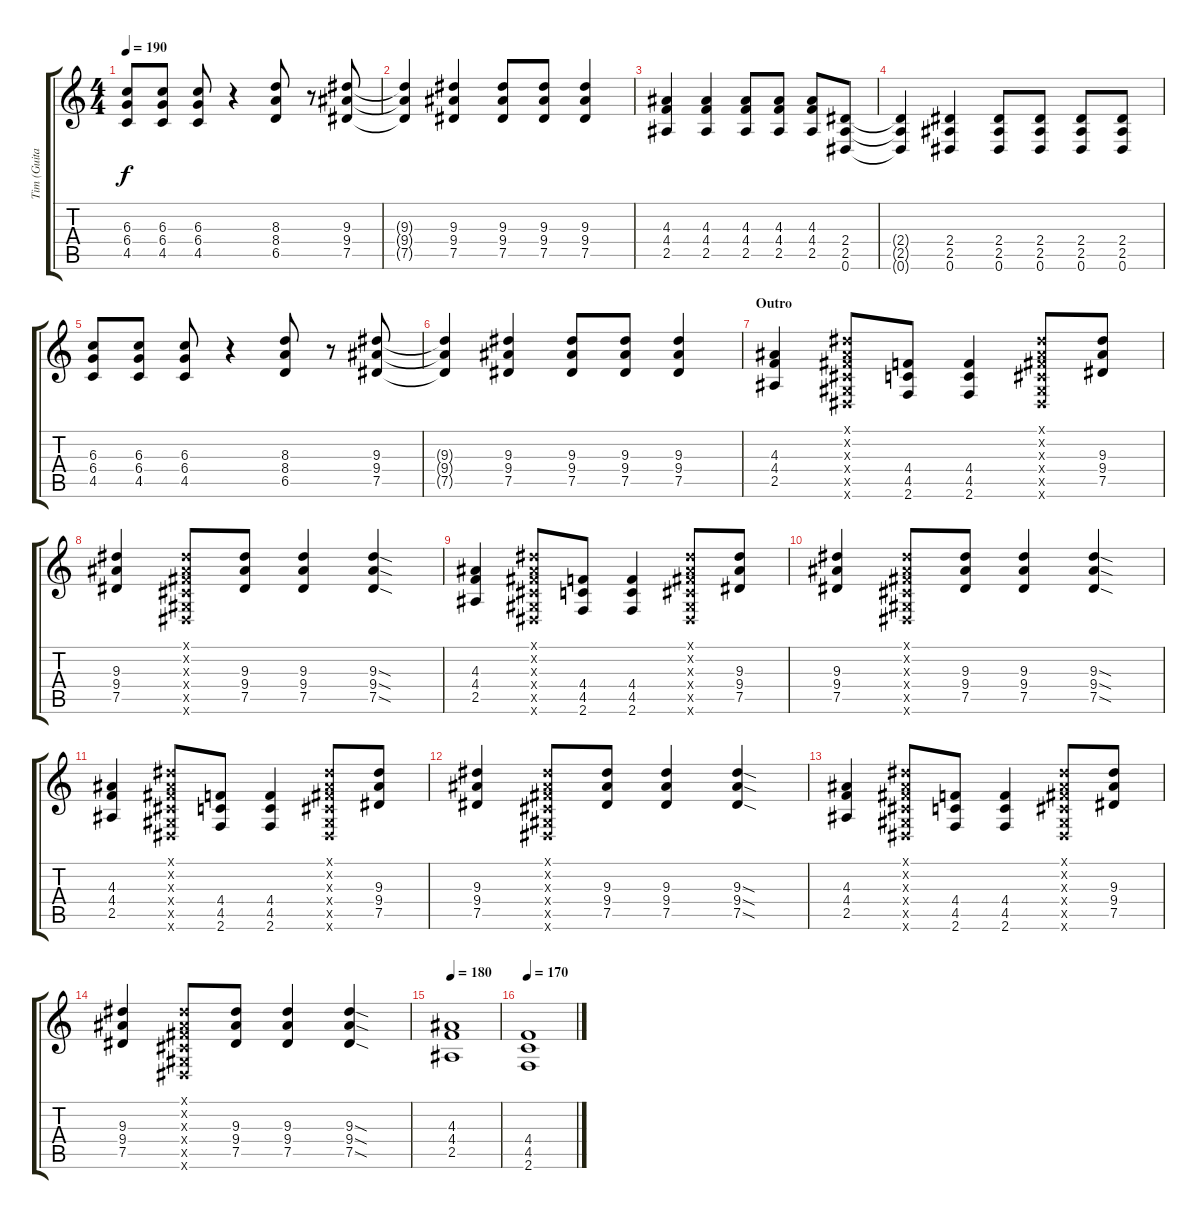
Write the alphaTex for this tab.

\track ("Tim (Guitars)" "Tim (Guita") {instrument distortionguitar}
\staff {score tabs}
\tuning (Eb4 Bb3 Gb3 Db3 Ab2 Eb2) {hide}
\ts (4 4)
\tempo 190
\clef g2
\ks c
(6.3 6.4 4.5).8{dy f} (6.3 6.4 4.5).8 (6.3 6.4 4.5).8 r.4 (8.3 8.4 6.5).8 r.8 (9.3 9.4 7.5).8 |
(9.3{t} 9.4{t} 7.5{t}).4 (9.3 9.4 7.5).4 (9.3 9.4 7.5).8 (9.3 9.4 7.5).8 (9.3 9.4 7.5).4 |
(4.3 4.4 2.5).4 (4.3 4.4 2.5).4 (4.3 4.4 2.5).8 (4.3 4.4 2.5).8 (4.3 4.4 2.5).8 (2.4 2.5 0.6).8 |
(2.4{t} 2.5{t} 0.6{t}).4 (2.4 2.5 0.6).4 (2.4 2.5 0.6).8 (2.4 2.5 0.6).8 (2.4 2.5 0.6).8 (2.4 2.5 0.6).8 |
(6.3 6.4 4.5).8 (6.3 6.4 4.5).8 (6.3 6.4 4.5).8 r.4 (8.3 8.4 6.5).8 r.8 (9.3 9.4 7.5).8 |
(9.3{t} 9.4{t} 7.5{t}).4 (9.3 9.4 7.5).4 (9.3 9.4 7.5).8 (9.3 9.4 7.5).8 (9.3 9.4 7.5).4 |
\section ("" "Outro")
(4.3 4.4 2.5).4{volume 12} (0.1{x} 0.2{x} 0.3{x} 0.4{x} 0.5{x} 0.6{x}).8 (4.4 4.5 2.6).8 (4.4 4.5 2.6).4 (0.1{x} 0.2{x} 0.3{x} 0.4{x} 0.5{x} 0.6{x}).8 (9.3 9.4 7.5).8 |
(9.3 9.4 7.5).4 (0.1{x} 0.2{x} 0.3{x} 0.4{x} 0.5{x} 0.6{x}).8 (9.3 9.4 7.5).8 (9.3 9.4 7.5).4 (9.3{sod} 9.4{sod} 7.5{sod}).4 |
(4.3 4.4 2.5).4 (0.1{x} 0.2{x} 0.3{x} 0.4{x} 0.5{x} 0.6{x}).8 (4.4 4.5 2.6).8 (4.4 4.5 2.6).4 (0.1{x} 0.2{x} 0.3{x} 0.4{x} 0.5{x} 0.6{x}).8 (9.3 9.4 7.5).8 |
(9.3 9.4 7.5).4 (0.1{x} 0.2{x} 0.3{x} 0.4{x} 0.5{x} 0.6{x}).8 (9.3 9.4 7.5).8 (9.3 9.4 7.5).4 (9.3{sod} 9.4{sod} 7.5{sod}).4 |
(4.3 4.4 2.5).4{volume 14} (0.1{x} 0.2{x} 0.3{x} 0.4{x} 0.5{x} 0.6{x}).8 (4.4 4.5 2.6).8 (4.4 4.5 2.6).4 (0.1{x} 0.2{x} 0.3{x} 0.4{x} 0.5{x} 0.6{x}).8 (9.3 9.4 7.5).8 |
(9.3 9.4 7.5).4 (0.1{x} 0.2{x} 0.3{x} 0.4{x} 0.5{x} 0.6{x}).8 (9.3 9.4 7.5).8 (9.3 9.4 7.5).4 (9.3{sod} 9.4{sod} 7.5{sod}).4 |
(4.3 4.4 2.5).4 (0.1{x} 0.2{x} 0.3{x} 0.4{x} 0.5{x} 0.6{x}).8 (4.4 4.5 2.6).8 (4.4 4.5 2.6).4 (0.1{x} 0.2{x} 0.3{x} 0.4{x} 0.5{x} 0.6{x}).8 (9.3 9.4 7.5).8 |
(9.3 9.4 7.5).4 (0.1{x} 0.2{x} 0.3{x} 0.4{x} 0.5{x} 0.6{x}).8 (9.3 9.4 7.5).8 (9.3 9.4 7.5).4 (9.3{sod} 9.4{sod} 7.5{sod}).4 |
\tempo 180
(4.3 4.4 2.5).1 |
\tempo 170
(4.4 4.5 2.6).1
